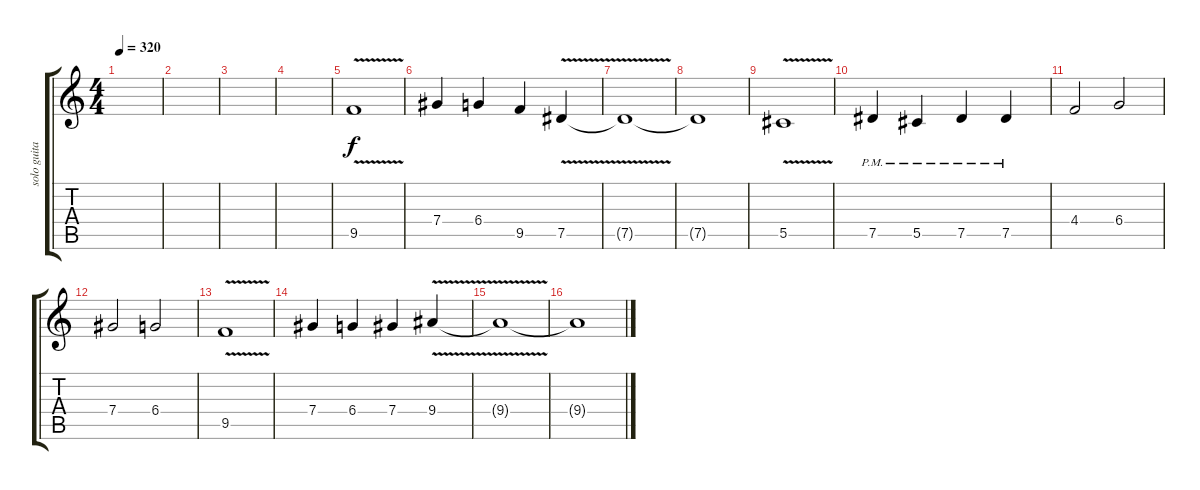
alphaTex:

\track ("solo guitar" "solo guita") {instrument distortionguitar}
\staff {score tabs}
\tuning (Eb4 Bb3 Gb3 Db3 Ab2 Eb2) {hide}
\ts (4 4)
\tempo 320
\clef g2
\ks c
|
|
|
|
9.5{v}.1 |
7.4.4 6.4.4 9.5.4 7.5{v}.4 |
7.5{t}.1 |
7.5{t}.1 |
5.5{v}.1 |
7.5{pm}.4 5.5{pm}.4 7.5{pm}.4 7.5{pm}.4 |
4.4.2 6.4.2 |
7.4.2 6.4.2 |
9.5{v}.1 |
7.4.4 6.4.4 7.4.4 9.4{v}.4 |
9.4{t}.1 |
9.4{t}.1
